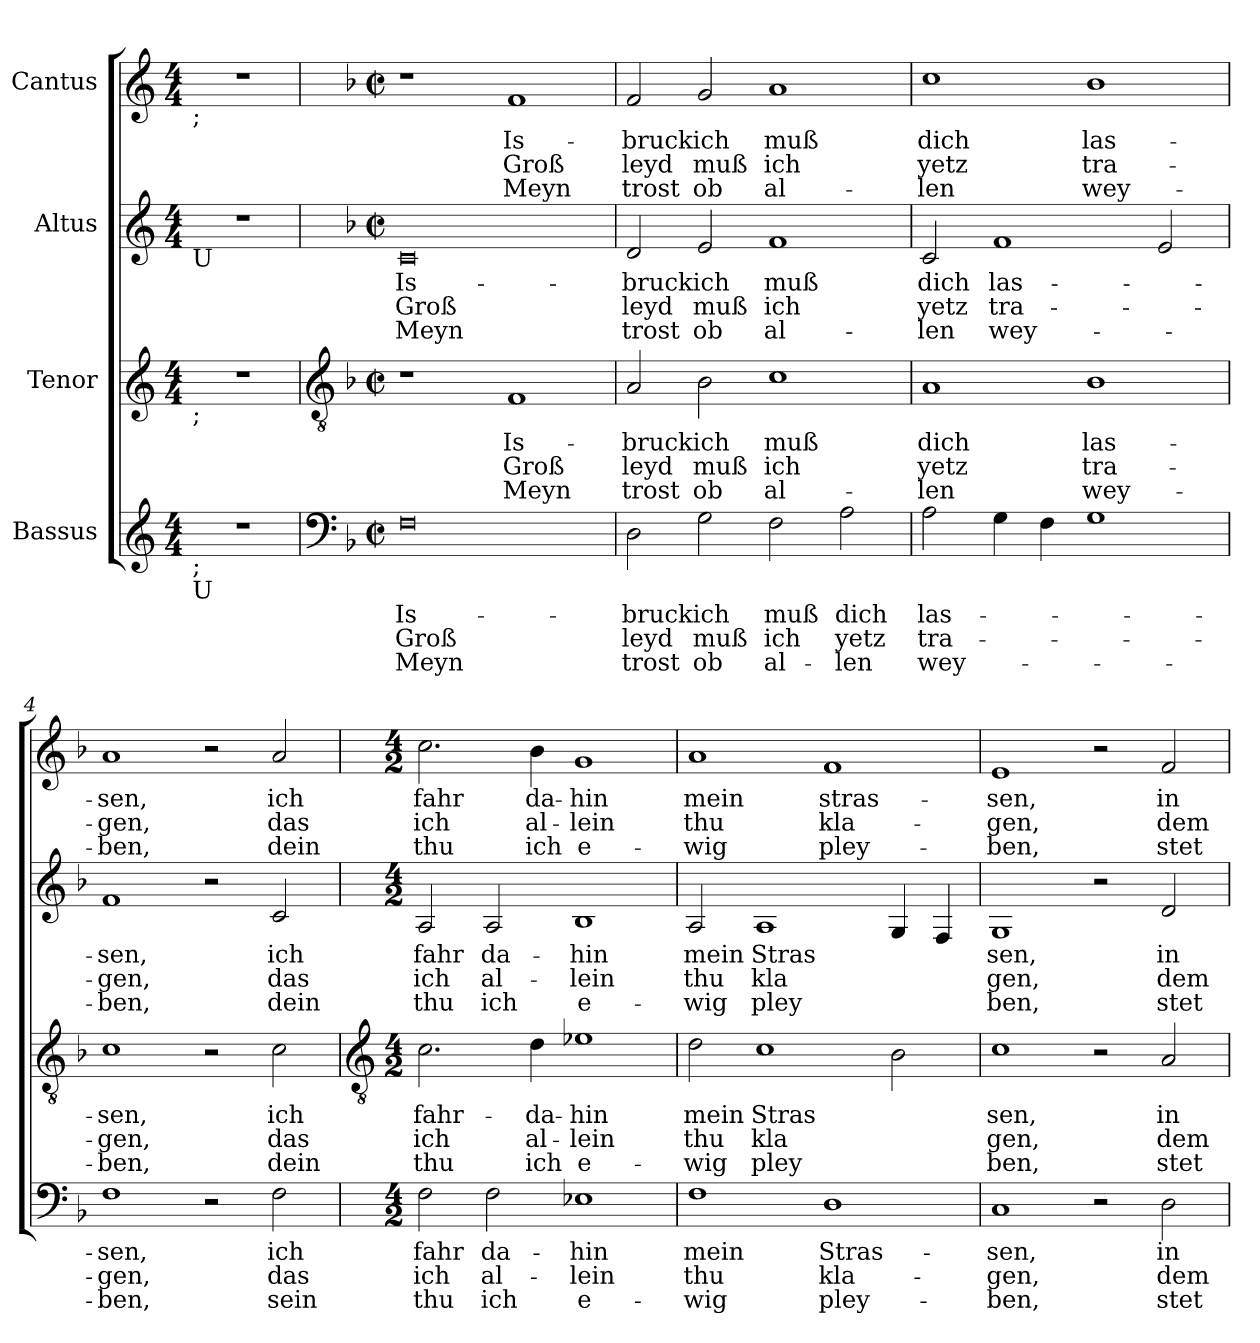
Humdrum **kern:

**kern	**text	**text	**text	**kern	**text	**text	**text	**kern	**text	**text	**text	**kern	**text	**text	**text
*part4	*part4	*part4	*part4	*part3	*part3	*part3	*part3	*part2	*part2	*part2	*part2	*part1	*part1	*part1	*part1
*staff4	*staff4	*staff4	*staff4	*staff3	*staff3	*staff3	*staff3	*staff2	*staff2	*staff2	*staff2	*staff1	*staff1	*staff1	*staff1
*I"Bassus	*	*	*	*I"Tenor	*	*	*	*I"Altus	*	*	*	*I"Cantus	*	*	*
*clefG2	*	*	*	*clefG2	*	*	*	*clefG2	*	*	*	*clefG2	*	*	*
*k[]	*	*	*	*k[]	*	*	*	*k[]	*	*	*	*k[]	*	*	*
*C:	*	*	*	*C:	*	*	*	*C:	*	*	*	*C:	*	*	*
*M4/4	*	*	*	*M4/4	*	*	*	*M4/4	*	*	*	*M4/4	*	*	*
=	=	=	=	=	=	=	=	=	=	=	=	=	=	=	=
!	!	!	!	!	!	!	!	!	!	!	!	!LO:TX:b:t=;	!	!	!
!	!	!	!	!	!	!	!	!LO:TX:b:t=U	!	!	!	!	!	!	!
!	!	!	!	!LO:TX:b:t=;	!	!	!	!	!	!	!	!	!	!	!
!LO:TX:b:t=;	!	!	!	!	!	!	!	!	!	!	!	!	!	!	!
!LO:TX:b:t=U	!	!	!	!	!	!	!	!	!	!	!	!	!	!	!
1r	.	.	.	1r	.	.	.	1r	.	.	.	1r	.	.	.
!!LO:LB:g=z
=1	=1	=1	=1	=1	=1	=1	=1	=1	=1	=1	=1	=1	=1	=1	=1
*clefF4	*	*	*	*clefGv2	*	*	*	*	*	*	*	*	*	*	*
*k[b-]	*	*	*	*k[b-]	*	*	*	*k[b-]	*	*	*	*k[b-]	*	*	*
*F:	*	*	*	*F:	*	*	*	*F:	*	*	*	*F:	*	*	*
*M4/2	*	*	*	*M4/2	*	*	*	*M4/2	*	*	*	*M4/2	*	*	*
*met(c|)	*	*	*	*met(c|)	*	*	*	*met(c|)	*	*	*	*met(c|)	*	*	*
!	!LO:LY:b	!LO:LY:b	!LO:LY:b	!	!	!	!	!	!LO:LY:b	!LO:LY:b	!LO:LY:b	!	!	!	!
0F	Is-	-Groß	Meyn	1r	.	.	.	0c	Is-	-Groß	Meyn	1r	.	.	.
!	!	!	!	!	!LO:LY:b	!LO:LY:b	!LO:LY:b	!	!	!	!	!	!LO:LY:b	!LO:LY:b	!LO:LY:b
.	.	.	.	1F	Is-	-Groß	Meyn	.	.	.	.	1f	Is-	-Groß	Meyn
=2	=2	=2	=2	=2	=2	=2	=2	=2	=2	=2	=2	=2	=2	=2	=2
!	!LO:LY:b	!LO:LY:b	!LO:LY:b	!	!LO:LY:b	!LO:LY:b	!LO:LY:b	!	!LO:LY:b	!LO:LY:b	!LO:LY:b	!	!LO:LY:b	!LO:LY:b	!LO:LY:b
2D	bruck	leyd	trost	2A	bruck	leyd	trost	2d	bruck	leyd	trost	2f	bruck	leyd	trost
!	!LO:LY:b	!LO:LY:b	!LO:LY:b	!	!LO:LY:b	!LO:LY:b	!LO:LY:b	!	!LO:LY:b	!LO:LY:b	!LO:LY:b	!	!LO:LY:b	!LO:LY:b	!LO:LY:b
2G	ich	muß	ob	2B-	ich	muß	ob	2e	ich	muß	ob	2g	ich	muß	ob
!	!LO:LY:b	!LO:LY:b	!LO:LY:b	!	!LO:LY:b	!LO:LY:b	!LO:LY:b	!	!LO:LY:b	!LO:LY:b	!LO:LY:b	!	!LO:LY:b	!LO:LY:b	!LO:LY:b
2F	muß	ich	al-	1c	muß	ich	al-	1f	muß	ich	al-	1a	muß	ich	al-
!	!LO:LY:b	!LO:LY:b	!LO:LY:b	!	!	!	!	!	!	!	!	!	!	!	!
2A	-dich	yetz	len	.	.	.	.	.	.	.	.	.	.	.	.
=3	=3	=3	=3	=3	=3	=3	=3	=3	=3	=3	=3	=3	=3	=3	=3
!	!LO:LY:b	!LO:LY:b	!LO:LY:b	!	!LO:LY:b	!LO:LY:b	!LO:LY:b	!	!LO:LY:b	!LO:LY:b	!LO:LY:b	!	!LO:LY:b	!LO:LY:b	!LO:LY:b
2A	las-	-tra-	-wey-	1A	-dich	yetz	len	2c	-dich	yetz	len	1cc	-dich	yetz	len
!	!	!	!	!	!	!	!	!	!LO:LY:b	!LO:LY:b	!LO:LY:b	!	!	!	!
4G	.	.	.	.	.	.	.	1f	las-	-tra-	-wey-	.	.	.	.
4F	.	.	.	.	.	.	.	.	.	.	.	.	.	.	.
!	!	!	!	!	!LO:LY:b	!LO:LY:b	!LO:LY:b	!	!	!	!	!	!LO:LY:b	!LO:LY:b	!LO:LY:b
1G	.	.	.	1B-	las-	-tra-	-wey-	.	.	.	.	1b-	las-	-tra-	-wey-
.	.	.	.	.	.	.	.	2e	.	.	.	.	.	.	.
=4	=4	=4	=4	=4	=4	=4	=4	=4	=4	=4	=4	=4	=4	=4	=4
!	!LO:LY:b	!LO:LY:b	!LO:LY:b	!	!LO:LY:b	!LO:LY:b	!LO:LY:b	!	!LO:LY:b	!LO:LY:b	!LO:LY:b	!	!LO:LY:b	!LO:LY:b	!LO:LY:b
1F	-sen,	gen,	ben,	1c	-sen,	gen,	ben,	1f	-sen,	gen,	ben,	1a	-sen,	gen,	ben,
2r	.	.	.	2r	.	.	.	2r	.	.	.	2r	.	.	.
!	!LO:LY:b	!LO:LY:b	!LO:LY:b	!	!LO:LY:b	!LO:LY:b	!LO:LY:b	!	!LO:LY:b	!LO:LY:b	!LO:LY:b	!	!LO:LY:b	!LO:LY:b	!LO:LY:b
2F	ich	das	sein	2c	ich	das	dein	2c	ich	das	dein	2a	ich	das	dein
!!LO:LB:g=z
=5	=5	=5	=5	=5	=5	=5	=5	=5	=5	=5	=5	=5	=5	=5	=5
*	*	*	*	*clefGv2	*	*	*	*	*	*	*	*	*	*	*
*M4/2	*	*	*	*M4/2	*	*	*	*M4/2	*	*	*	*M4/2	*	*	*
!	!LO:LY:b	!LO:LY:b	!LO:LY:b	!	!LO:LY:b	!LO:LY:b	!LO:LY:b	!	!LO:LY:b	!LO:LY:b	!LO:LY:b	!	!LO:LY:b	!LO:LY:b	!LO:LY:b
2F	fahr	ich	thu	2.c	fahr-	-ich	thu	2A	fahr	ich	thu	2.cc	fahr	ich	thu
!	!LO:LY:b	!LO:LY:b	!LO:LY:b	!	!	!	!	!	!LO:LY:b	!LO:LY:b	!LO:LY:b	!	!	!	!
2F	da-	-al-	-ich	.	.	.	.	2A	da-	-al-	-ich	.	.	.	.
!	!	!	!	!	!LO:LY:b	!LO:LY:b	!LO:LY:b	!	!	!	!	!	!LO:LY:b	!LO:LY:b	!LO:LY:b
.	.	.	.	4d	da-	-al-	-ich	.	.	.	.	4b-	da-	-al-	-ich
!	!LO:LY:b	!LO:LY:b	!LO:LY:b	!	!LO:LY:b	!LO:LY:b	!LO:LY:b	!	!LO:LY:b	!LO:LY:b	!LO:LY:b	!	!LO:LY:b	!LO:LY:b	!LO:LY:b
1E-X	hin	lein	e-	1e-X	hin	lein	e-	1B-	hin	lein	e-	1g	hin	lein	e-
=6	=6	=6	=6	=6	=6	=6	=6	=6	=6	=6	=6	=6	=6	=6	=6
!	!LO:LY:b	!LO:LY:b	!LO:LY:b	!	!LO:LY:b	!LO:LY:b	!LO:LY:b	!	!LO:LY:b	!LO:LY:b	!LO:LY:b	!	!LO:LY:b	!LO:LY:b	!LO:LY:b
1F	-mein	thu	wig	2d	-mein	thu	wig	2A	-mein	thu	wig	1a	-mein	thu	wig
!	!	!	!	!	!LO:LY:b	!LO:LY:b	!LO:LY:b	!	!LO:LY:b	!LO:LY:b	!LO:LY:b	!	!	!	!
.	.	.	.	1c	Stras	kla	pley	1A	Stras	kla	pley	.	.	.	.
!	!LO:LY:b	!LO:LY:b	!LO:LY:b	!	!	!	!	!	!	!	!	!	!LO:LY:b	!LO:LY:b	!LO:LY:b
1D	Stras-	-kla-	-pley-	.	.	.	.	.	.	.	.	1f	stras-	-kla-	-pley-
.	.	.	.	2B-	.	.	.	4G	.	.	.	.	.	.	.
.	.	.	.	.	.	.	.	4F	.	.	.	.	.	.	.
=7	=7	=7	=7	=7	=7	=7	=7	=7	=7	=7	=7	=7	=7	=7	=7
!	!LO:LY:b	!LO:LY:b	!LO:LY:b	!	!LO:LY:b	!LO:LY:b	!LO:LY:b	!	!LO:LY:b	!LO:LY:b	!LO:LY:b	!	!LO:LY:b	!LO:LY:b	!LO:LY:b
1C	-sen,	gen,	ben,	1c	sen,	gen,	ben,	1G	sen,	gen,	ben,	1e	-sen,	gen,	ben,
2r	.	.	.	2r	.	.	.	2r	.	.	.	2r	.	.	.
!	!LO:LY:b	!LO:LY:b	!LO:LY:b	!	!LO:LY:b	!LO:LY:b	!LO:LY:b	!	!LO:LY:b	!LO:LY:b	!LO:LY:b	!	!LO:LY:b	!LO:LY:b	!LO:LY:b
2D	in	dem	stet	2A	in	dem	stet	2d	in	dem	stet	2f	in	dem	stet
=	=	=	=	=	=	=	=	=	=	=	=	=	=	=	=
*-	*-	*-	*-	*-	*-	*-	*-	*-	*-	*-	*-	*-	*-	*-	*-
